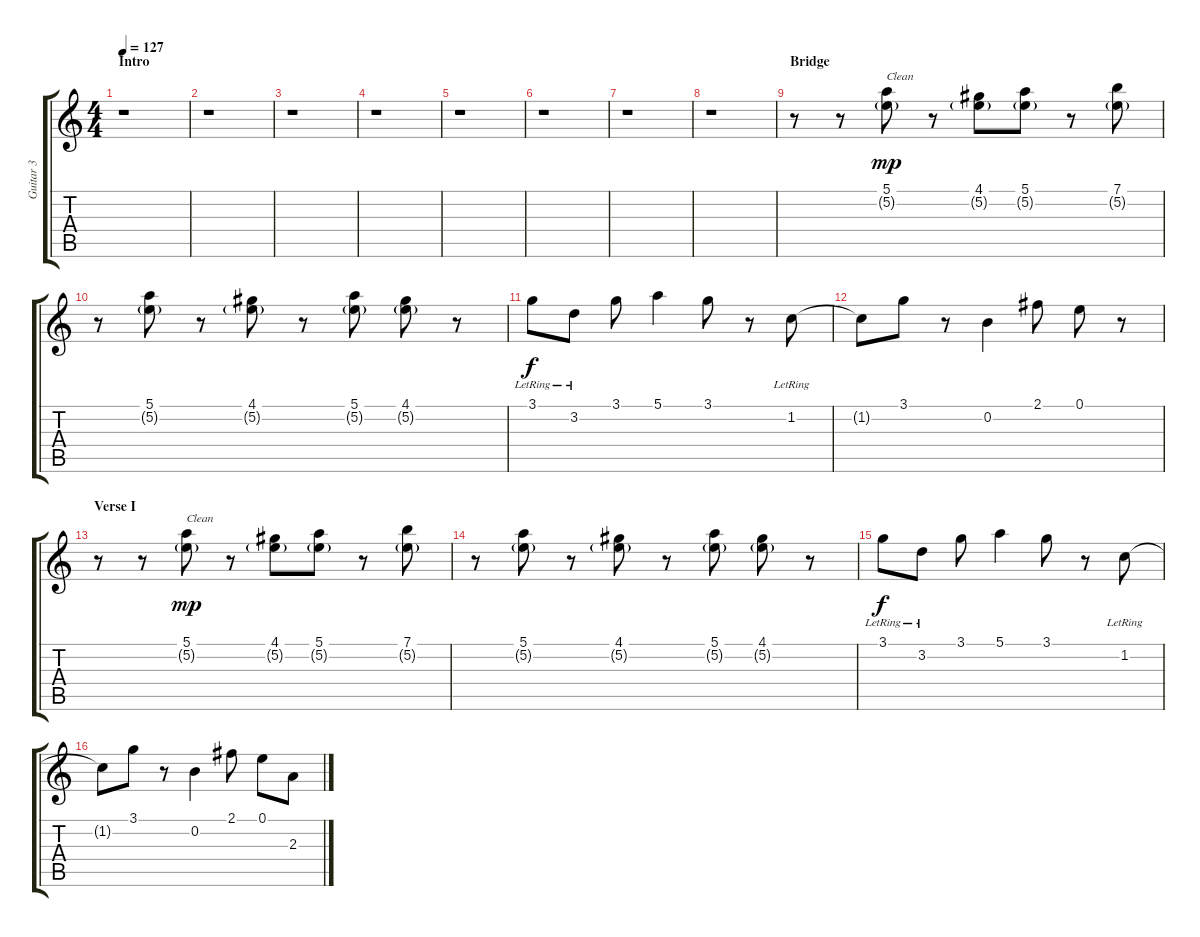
\track ("Guitar 3" "Guitar 3") {instrument electricguitarjazz}
\staff {score tabs}
\tuning (E4 B3 G3 D3 A2 E2) {hide}
\ts (4 4)
\section ("" "Intro")
\tempo 127
\clef g2
\ks c
r.1{dy mp instrument electricguitarjazz} |
r.1 |
r.1 |
r.1 |
r.1 |
r.1 |
r.1 |
r.1 |
\section ("" "Bridge")
r.8 r.8 (5.1 5.2{g}).8{txt "Clean"} r.8 (4.1 5.2{g}).8 (5.1 5.2{g}).8 r.8 (7.1 5.2{g}).8 |
r.8 (5.1 5.2{g}).8 r.8 (4.1 5.2{g}).8 r.8 (5.1 5.2{g}).8 (4.1 5.2{g}).8 r.8 |
3.1{lr}.8{dy f} 3.2{lr}.8 3.1.8 5.1.4 3.1.8 r.8 1.2{lr}.8 |
1.2{t}.8 3.1.8 r.8 0.2.4 2.1.8 0.1.8 r.8 |
\section ("" "Verse I")
r.8 r.8 (5.1 5.2{g}).8{txt "Clean" dy mp} r.8 (4.1 5.2{g}).8 (5.1 5.2{g}).8 r.8 (7.1 5.2{g}).8 |
r.8 (5.1 5.2{g}).8 r.8 (4.1 5.2{g}).8 r.8 (5.1 5.2{g}).8 (4.1 5.2{g}).8 r.8 |
3.1{lr}.8{dy f} 3.2{lr}.8 3.1.8 5.1.4 3.1.8 r.8 1.2{lr}.8 |
1.2{t}.8 3.1.8 r.8 0.2.4 2.1.8 0.1.8 2.3.8
